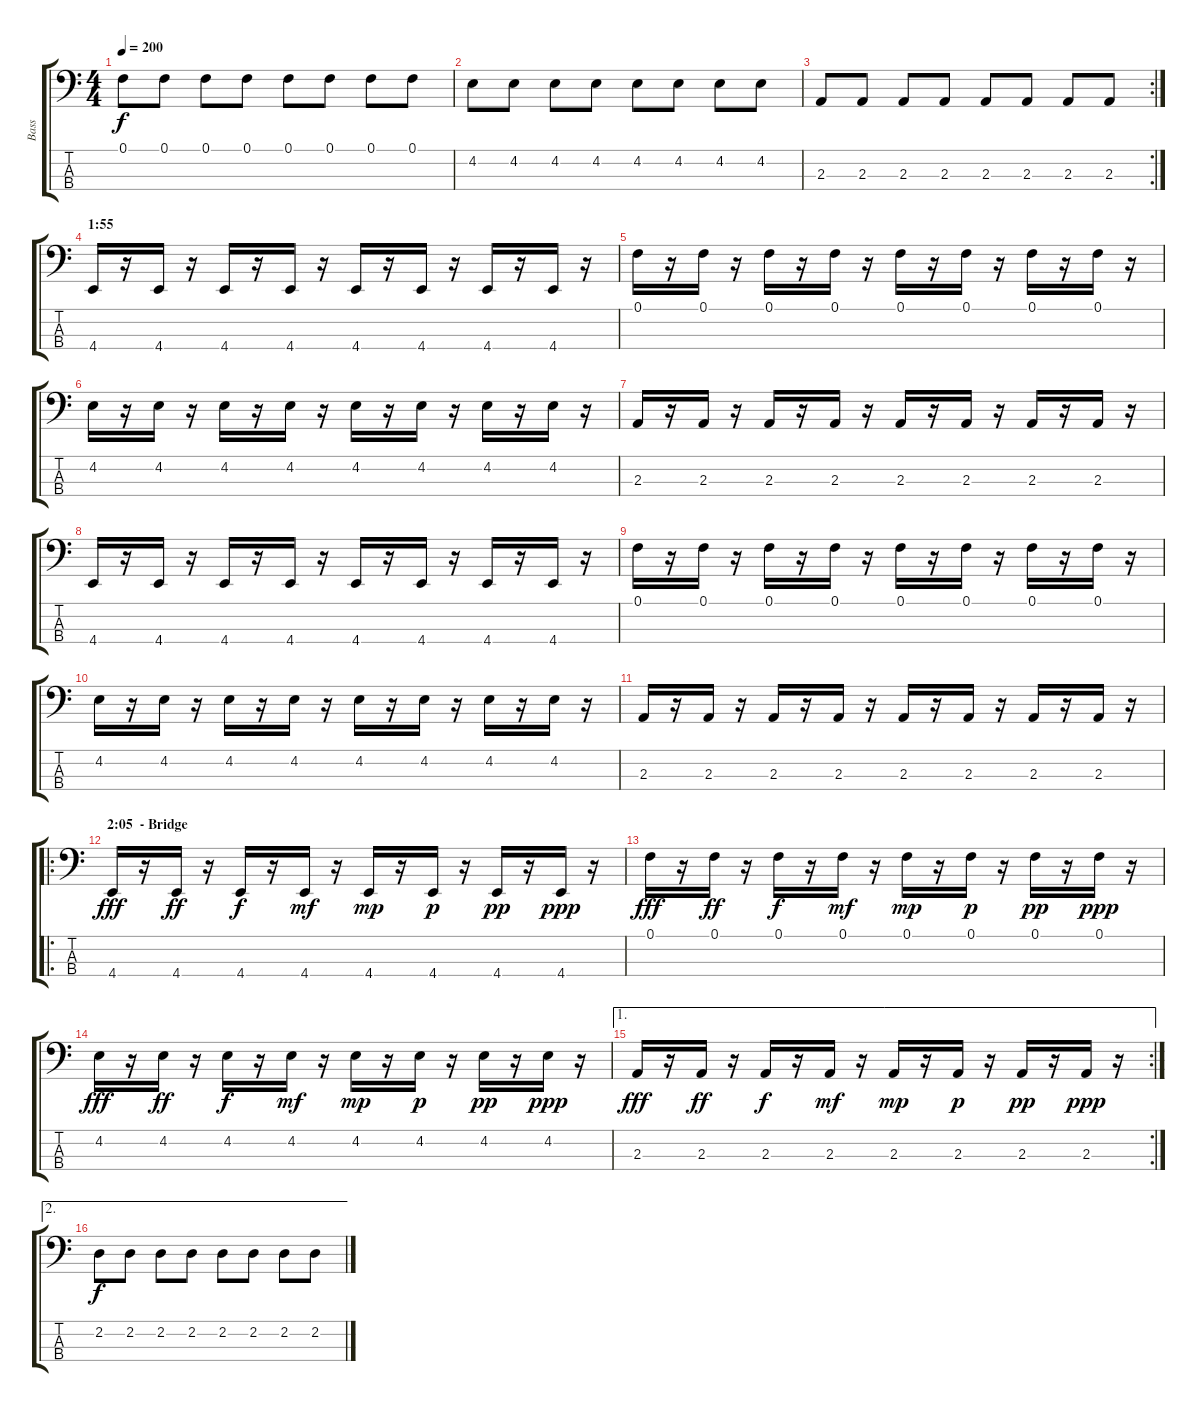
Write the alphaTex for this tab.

\track ("Bass" "Bass") {instrument electricbassfinger}
\staff {score tabs}
\tuning (F2 C2 G1 C1) {hide}
\ts (4 4)
\tempo 200
\clef f4
\ks c
0.1.8{dy f} 0.1.8 0.1.8 0.1.8 0.1.8 0.1.8 0.1.8 0.1.8 |
4.2.8 4.2.8 4.2.8 4.2.8 4.2.8 4.2.8 4.2.8 4.2.8 |
\rc 2
2.3.8 2.3.8 2.3.8 2.3.8 2.3.8 2.3.8 2.3.8 2.3.8 |
\section ("" "1:55")
4.4.16 r.16 4.4.16 r.16 4.4.16 r.16 4.4.16 r.16 4.4.16 r.16 4.4.16 r.16 4.4.16 r.16 4.4.16 r.16 |
0.1.16 r.16 0.1.16 r.16 0.1.16 r.16 0.1.16 r.16 0.1.16 r.16 0.1.16 r.16 0.1.16 r.16 0.1.16 r.16 |
4.2.16 r.16 4.2.16 r.16 4.2.16 r.16 4.2.16 r.16 4.2.16 r.16 4.2.16 r.16 4.2.16 r.16 4.2.16 r.16 |
2.3.16 r.16 2.3.16 r.16 2.3.16 r.16 2.3.16 r.16 2.3.16 r.16 2.3.16 r.16 2.3.16 r.16 2.3.16 r.16 |
4.4.16 r.16 4.4.16 r.16 4.4.16 r.16 4.4.16 r.16 4.4.16 r.16 4.4.16 r.16 4.4.16 r.16 4.4.16 r.16 |
0.1.16 r.16 0.1.16 r.16 0.1.16 r.16 0.1.16 r.16 0.1.16 r.16 0.1.16 r.16 0.1.16 r.16 0.1.16 r.16 |
4.2.16 r.16 4.2.16 r.16 4.2.16 r.16 4.2.16 r.16 4.2.16 r.16 4.2.16 r.16 4.2.16 r.16 4.2.16 r.16 |
2.3.16 r.16 2.3.16 r.16 2.3.16 r.16 2.3.16 r.16 2.3.16 r.16 2.3.16 r.16 2.3.16 r.16 2.3.16 r.16 |
\ro
\section ("" "2:05  - Bridge")
4.4.16{dy fff} r.16 4.4.16{dy ff} r.16 4.4.16{dy f} r.16 4.4.16{dy mf} r.16 4.4.16{dy mp} r.16 4.4.16{dy p} r.16 4.4.16{dy pp} r.16 4.4.16{dy ppp} r.16 |
0.1.16{dy fff} r.16 0.1.16{dy ff} r.16 0.1.16{dy f} r.16 0.1.16{dy mf} r.16 0.1.16{dy mp} r.16 0.1.16{dy p} r.16 0.1.16{dy pp} r.16 0.1.16{dy ppp} r.16 |
4.2.16{dy fff} r.16 4.2.16{dy ff} r.16 4.2.16{dy f} r.16 4.2.16{dy mf} r.16 4.2.16{dy mp} r.16 4.2.16{dy p} r.16 4.2.16{dy pp} r.16 4.2.16{dy ppp} r.16 |
\ae 1
\rc 2
2.3.16{dy fff} r.16 2.3.16{dy ff} r.16 2.3.16{dy f} r.16 2.3.16{dy mf} r.16 2.3.16{dy mp} r.16 2.3.16{dy p} r.16 2.3.16{dy pp} r.16 2.3.16{dy ppp} r.16 |
\ae 2
2.2.8{dy f} 2.2.8 2.2.8 2.2.8 2.2.8 2.2.8 2.2.8 2.2.8
